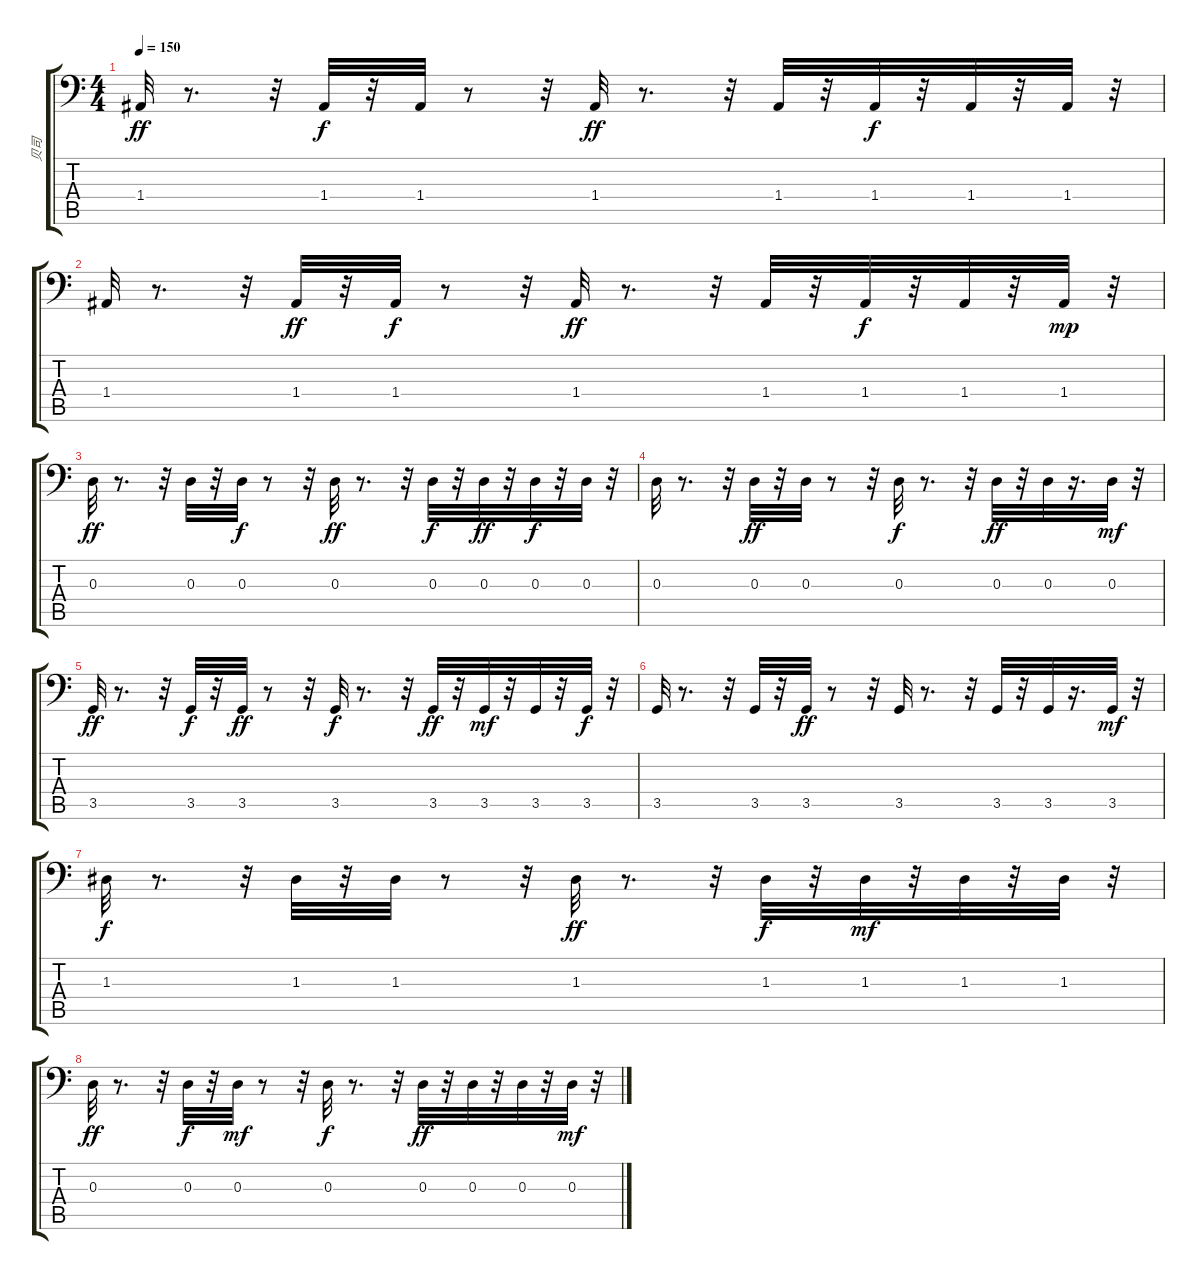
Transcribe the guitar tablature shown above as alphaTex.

\track ("贝司" "贝司") {instrument electricbassfinger}
\staff {score tabs}
\tuning (C3 G2 D2 A1 E1 B0) {hide}
\ts (4 4)
\tempo 150
\clef f4
\ks c
1.4.32{dy ff} r.8{d} r.32 1.4.32{dy f} r.32 1.4.32 r.8 r.32 1.4.32{dy ff} r.8{d} r.32 1.4.32 r.32 1.4.32{dy f} r.32 1.4.32 r.32 1.4.32 r.32 |
1.4.32 r.8{d} r.32 1.4.32{dy ff} r.32 1.4.32{dy f} r.8 r.32 1.4.32{dy ff} r.8{d} r.32 1.4.32 r.32 1.4.32{dy f} r.32 1.4.32 r.32 1.4.32{dy mp} r.32 |
0.3.32{dy ff} r.8{d} r.32 0.3.32 r.32 0.3.32{dy f} r.8 r.32 0.3.32{dy ff} r.8{d} r.32 0.3.32{dy f} r.32 0.3.32{dy ff} r.32 0.3.32{dy f} r.32 0.3.32 r.32 |
0.3.32 r.8{d} r.32 0.3.32{dy ff} r.32 0.3.32 r.8 r.32 0.3.32{dy f} r.8{d} r.32 0.3.32{dy ff} r.32 0.3.32 r.16{d} 0.3.32{dy mf} r.32 |
3.5.32{dy ff} r.8{d} r.32 3.5.32{dy f} r.32 3.5.32{dy ff} r.8 r.32 3.5.32{dy f} r.8{d} r.32 3.5.32{dy ff} r.32 3.5.32{dy mf} r.32 3.5.32 r.32{txt ""} 3.5.32{dy f} r.32 |
3.5.32 r.8{d} r.32 3.5.32 r.32 3.5.32{dy ff} r.8 r.32 3.5.32 r.8{d} r.32 3.5.32 r.32 3.5.32 r.16{d} 3.5.32{dy mf} r.32 |
1.3.32{dy f} r.8{d} r.32 1.3.32 r.32 1.3.32 r.8 r.32 1.3.32{dy ff} r.8{d} r.32 1.3.32{dy f} r.32 1.3.32{dy mf} r.32 1.3.32 r.32 1.3.32 r.32 |
0.3.32{dy ff} r.8{d} r.32 0.3.32{dy f} r.32 0.3.32{dy mf} r.8 r.32 0.3.32{dy f} r.8{d} r.32 0.3.32{dy ff} r.32 0.3.32 r.32 0.3.32 r.32 0.3.32{dy mf} r.32
